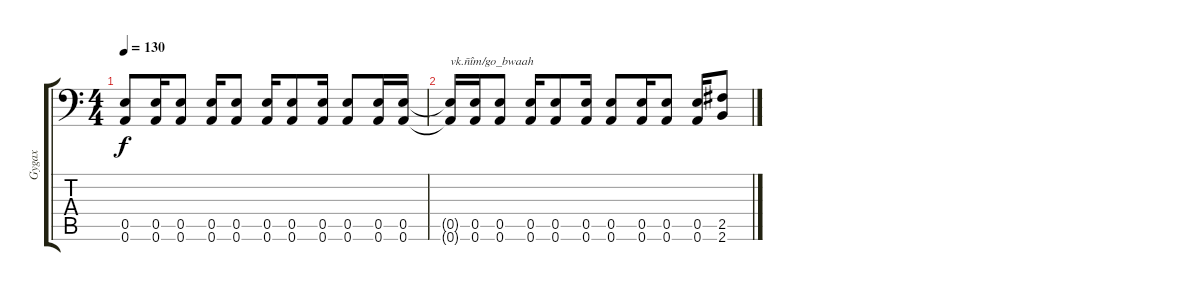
\track ("Gygax" "Gygax") {instrument distortionguitar}
\staff {score tabs}
\tuning (B3 Gb3 D3 A2 E2 A1) {hide}
\ts (4 4)
\tempo 130
\clef f4
\ks c
(0.5 0.6).8{dy f} (0.5 0.6).16 (0.5 0.6).8 (0.5 0.6).16 (0.5 0.6).8 (0.5 0.6).16 (0.5 0.6).8 (0.5 0.6).16 (0.5 0.6).8 (0.5 0.6).16 (0.5 0.6).16 |
(0.5{t} 0.6{t}).16{txt "vk.ñîm/go_bwaah"} (0.5 0.6).16 (0.5 0.6).8 (0.5 0.6).16 (0.5 0.6).8 (0.5 0.6).16 (0.5 0.6).8 (0.5 0.6).16 (0.5 0.6).8 (0.5 0.6).16 (2.5 2.6).8
